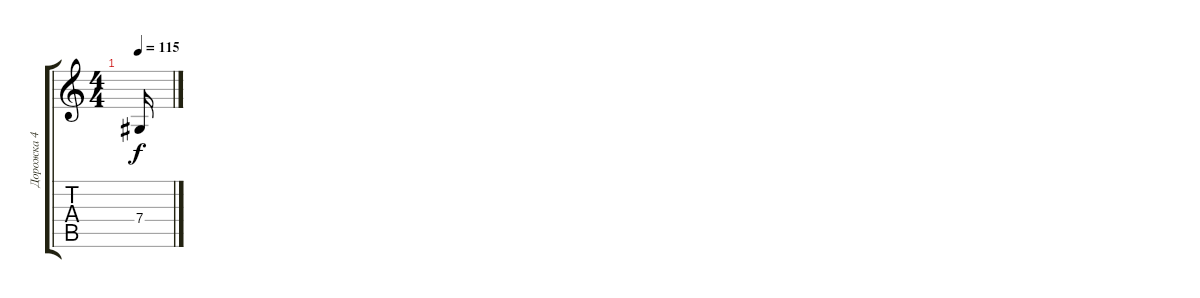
\track ("Дорожка 4" "Дорожка 4") {instrument harpsichord}
\staff {score tabs}
\tuning (Eb4 Bb3 Gb3 Db3 Ab2 Eb2) {hide}
\ts (4 4)
\tempo 115
\clef g2
\ks c
7.4.16{dy f}
